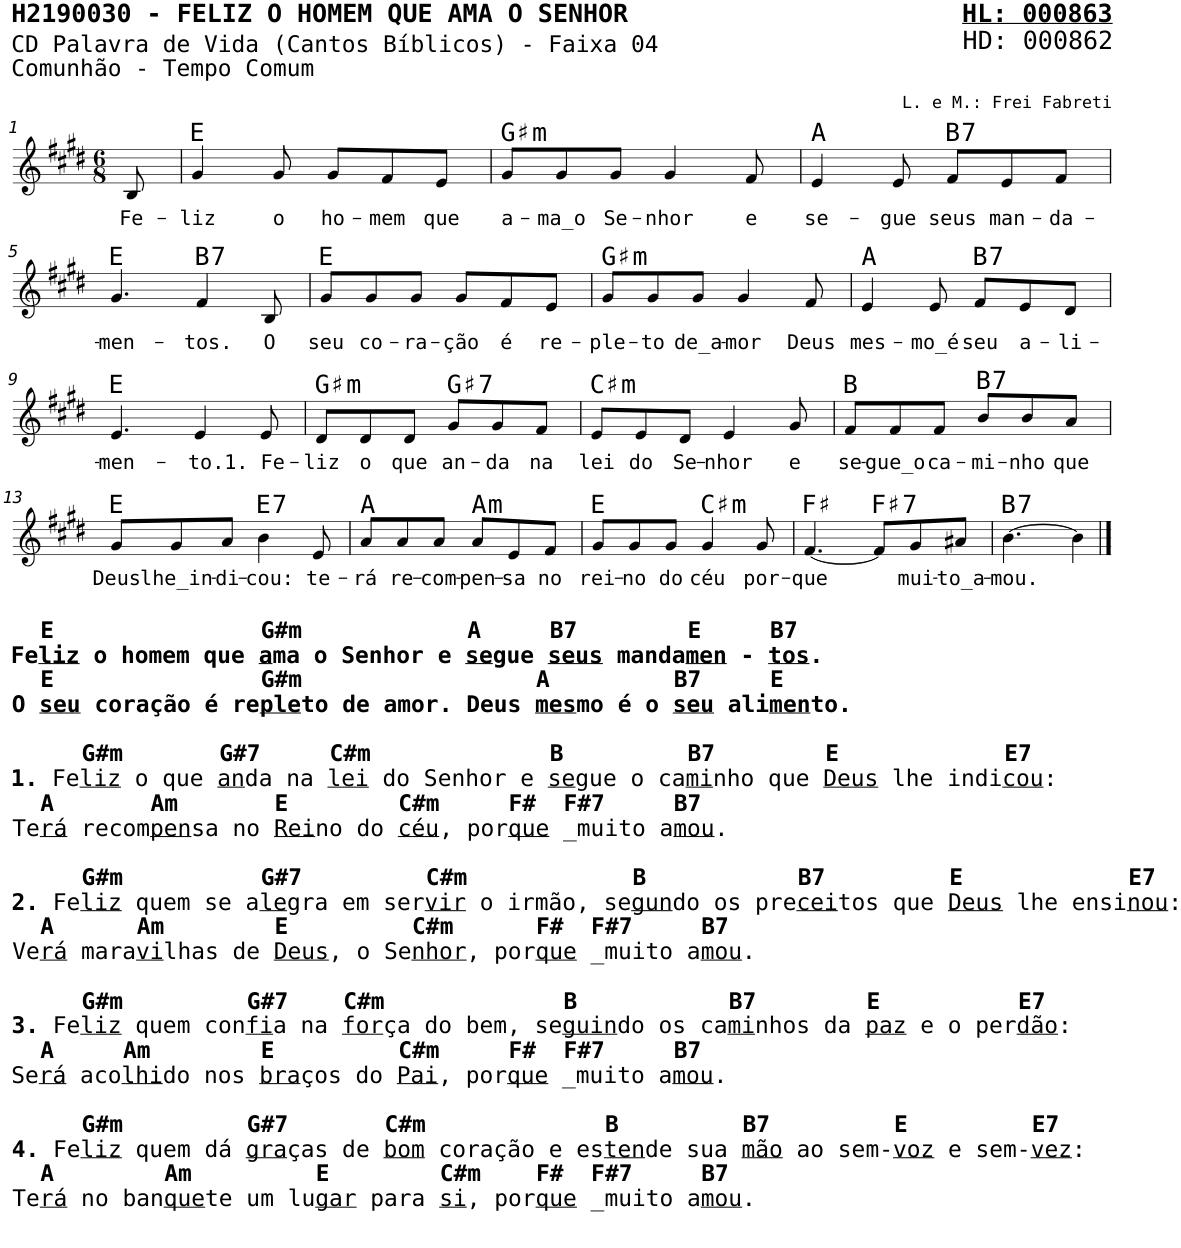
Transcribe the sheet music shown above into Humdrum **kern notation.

**kern	**text	**harte
*part1	*part1	*part1
*staff1	*staff1	*
*I"Mulheres	*	*
*stria5	*	*
*clefG2	*	*
*k[f#c#g#d#]	*	*
*M6/8	*	*
=1	=1	=1
!	!LO:LY:b	!
8B/	Fe-	.
=2	=2	=2
!	!LO:LY:b	!
4g#/	-liz	E:maj
!	!LO:LY:b	!
8g#/	o	.
!	!LO:LY:b	!
8g#/L	ho-	.
!	!LO:LY:b	!
8f#/	-mem	.
!	!LO:LY:b	!
8e/J	que	.
=3	=3	=3
!	!LO:LY:b	!LO:H:kt=m
8g#/L	a-	G#:min
!	!LO:LY:b	!
8g#/	-ma_o	.
!	!LO:LY:b	!
8g#/J	Se-	.
!	!LO:LY:b	!
4g#/	-nhor	.
!	!LO:LY:b	!
8f#/	e	.
=4	=4	=4
!	!LO:LY:b	!
4e/	se-	A:maj
!	!LO:LY:b	!
8e/	-gue	.
!	!LO:LY:b	!LO:H:kt=7
8f#/L	seus	B:7
!	!LO:LY:b	!
8e/	man-	.
!	!LO:LY:b	!
8f#/J	-da-	.
!!LO:LB:g=z
=5	=5	=5
!	!LO:LY:b	!
4.g#/	-men-	E:maj
!	!LO:LY:b	!LO:H:kt=7
4f#/	-tos.	B:7
!	!LO:LY:b	!
8B/	O	.
=6	=6	=6
!	!LO:LY:b	!
8g#/L	seu	E:maj
!	!LO:LY:b	!
8g#/	co-	.
!	!LO:LY:b	!
8g#/J	-ra-	.
!	!LO:LY:b	!
8g#/L	-ção	.
!	!LO:LY:b	!
8f#/	é	.
!	!LO:LY:b	!
8e/J	re-	.
=7	=7	=7
!	!LO:LY:b	!LO:H:kt=m
8g#/L	-ple-	G#:min
!	!LO:LY:b	!
8g#/	-to	.
!	!LO:LY:b	!
8g#/J	de_a-	.
!	!LO:LY:b	!
4g#/	-mor	.
!	!LO:LY:b	!
8f#/	Deus	.
=8	=8	=8
!	!LO:LY:b	!
4e/	mes-	A:maj
!	!LO:LY:b	!
8e/	-mo_é	.
!	!LO:LY:b	!LO:H:kt=7
8f#/L	seu	B:7
!	!LO:LY:b	!
8e/	a-	.
!	!LO:LY:b	!
8d#/J	-li-	.
!!LO:LB:g=z
=9	=9	=9
!	!LO:LY:b	!
4.e/	-men-	E:maj
!	!LO:LY:b	!
4e/	-to.	.
!	!LO:LY:b	!
8e/	1. Fe-	.
=10	=10	=10
!	!LO:LY:b	!LO:H:kt=m
8d#/L	-liz	G#:min
!	!LO:LY:b	!
8d#/	o	.
!	!LO:LY:b	!
8d#/J	que	.
!	!LO:LY:b	!LO:H:kt=7
8g#/L	an-	G#:7
!	!LO:LY:b	!
8g#/	-da	.
!	!LO:LY:b	!
8f#/J	na	.
=11	=11	=11
!	!LO:LY:b	!LO:H:kt=m
8e/L	lei	C#:min
!	!LO:LY:b	!
8e/	do	.
!	!LO:LY:b	!
8d#/J	Se-	.
!	!LO:LY:b	!
4e/	-nhor	.
!	!LO:LY:b	!
8g#/	e	.
=12	=12	=12
!	!LO:LY:b	!
8f#/L	se-	B:maj
!	!LO:LY:b	!
8f#/	-gue_o	.
!	!LO:LY:b	!
8f#/J	ca-	.
!	!LO:LY:b	!LO:H:kt=7
8b/L	-mi-	B:7
!	!LO:LY:b	!
8b/	-nho	.
!	!LO:LY:b	!
8a/J	que	.
!!LO:LB:g=z
=13	=13	=13
!	!LO:LY:b	!
8g#/L	Deus	E:maj
!	!LO:LY:b	!
8g#/	lhe_in-	.
!	!LO:LY:b	!
8a/J	-di-	.
!	!LO:LY:b	!LO:H:kt=7
4b\	-cou:	E:7
!	!LO:LY:b	!
8e/	te-	.
=14	=14	=14
!	!LO:LY:b	!
8a/L	-rá	A:maj
!	!LO:LY:b	!
8a/	re-	.
!	!LO:LY:b	!
8a/J	-com-	.
!	!LO:LY:b	!LO:H:kt=m
8a/L	-pen-	A:min
!	!LO:LY:b	!
8e/	-sa	.
!	!LO:LY:b	!
8f#/J	no	.
=15	=15	=15
!	!LO:LY:b	!
8g#/L	rei-	E:maj
!	!LO:LY:b	!
8g#/	-no	.
!	!LO:LY:b	!
8g#/J	do	.
!	!LO:LY:b	!LO:H:kt=m
4g#/	céu	C#:min
!	!LO:LY:b	!
8g#/	por-	.
=16	=16	=16
!	!LO:LY:b	!
[4.f#/	-que	F#:maj
!	!	!LO:H:kt=7
8f#/L]	.	F#:7
!	!LO:LY:b	!
8g#/	mui-	.
!	!LO:LY:b	!
8a#X/J	-to_a-	.
=17	=17	=17
!	!LO:LY:b	!LO:H:kt=7
[4.b\	-mou.	B:7
4b\]	.	.
==	==	==
*-	*-	*-
